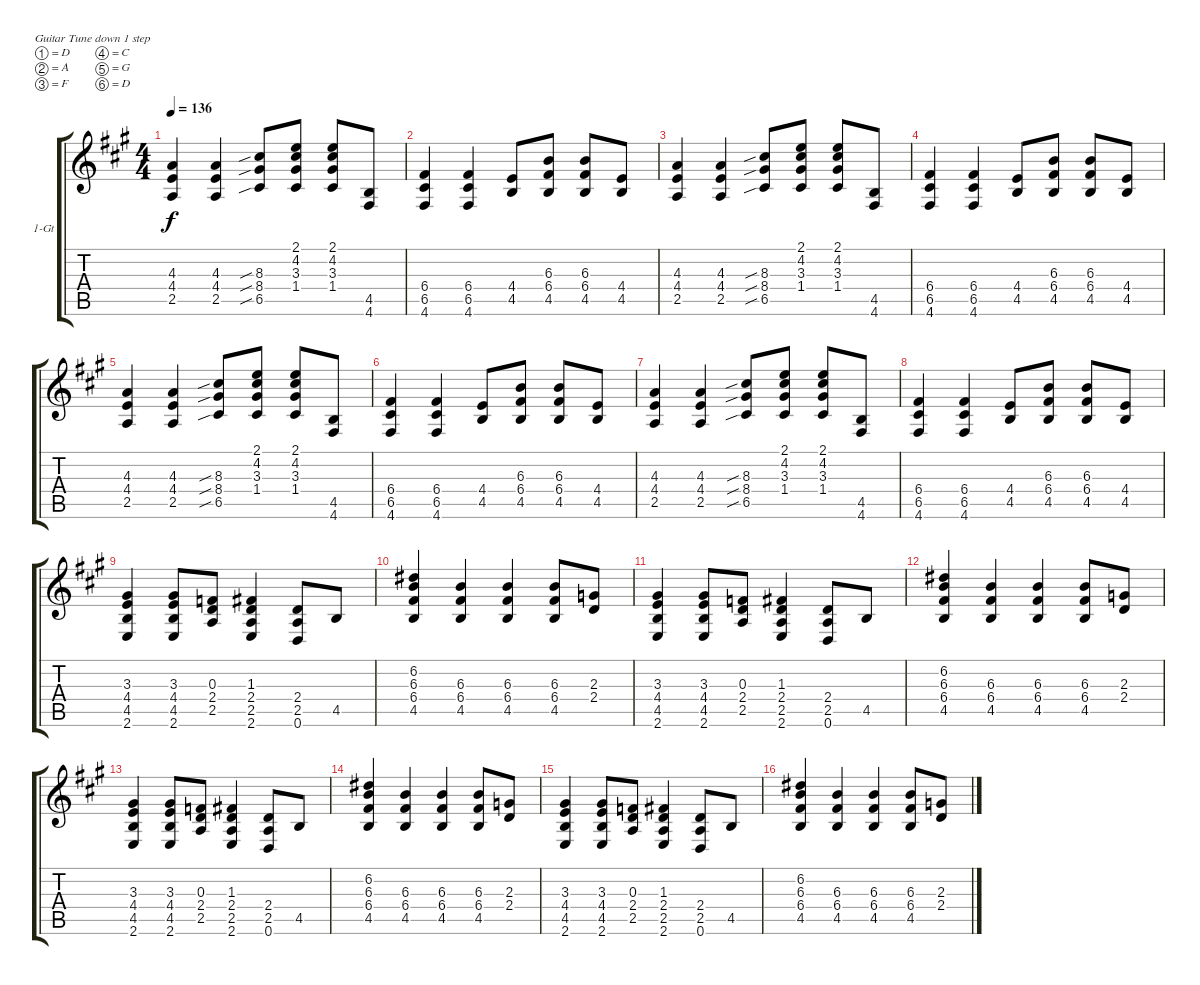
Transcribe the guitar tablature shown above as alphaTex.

\defaultSystemsLayout 4
\bracketExtendMode groupsimilarinstruments
\firstSystemTrackNameOrientation horizontal
\otherSystemsTrackNameOrientation horizontal
\track ("1 Guitar" "1-Gt") {instrument electricguitarclean}
\staff {score tabs}
\tuning (D4 A3 F3 C3 G2 D2)
\ts (4 4)
\tempo 136
\clef g2
\ks a
(2.5 4.4 4.3).4{dy f} (2.5 4.4 4.3).4 (6.5{sib} 8.4{sib} 8.3{sib}).8 (1.4 3.3 4.2 2.1).8 (1.4 3.3 4.2 2.1).8 (4.6 4.5).8 |
(4.6 6.5 6.4).4 (4.6 6.5 6.4).4 (4.5 4.4).8 (4.5 6.4 6.3).8 (4.5 6.4 6.3).8 (4.5 4.4).8 |
(2.5 4.4 4.3).4 (2.5 4.4 4.3).4 (6.5{sib} 8.4{sib} 8.3{sib}).8 (1.4 3.3 4.2 2.1).8 (1.4 3.3 4.2 2.1).8 (4.6 4.5).8 |
(4.6 6.5 6.4).4 (4.6 6.5 6.4).4 (4.5 4.4).8 (4.5 6.4 6.3).8 (4.5 6.4 6.3).8 (4.5 4.4).8 |
(2.5 4.4 4.3).4 (2.5 4.4 4.3).4 (6.5{sib} 8.4{sib} 8.3{sib}).8 (1.4 3.3 4.2 2.1).8 (1.4 3.3 4.2 2.1).8 (4.6 4.5).8 |
(4.6 6.5 6.4).4 (4.6 6.5 6.4).4 (4.5 4.4).8 (4.5 6.4 6.3).8 (4.5 6.4 6.3).8 (4.5 4.4).8 |
(2.5 4.4 4.3).4 (2.5 4.4 4.3).4 (6.5{sib} 8.4{sib} 8.3{sib}).8 (1.4 3.3 4.2 2.1).8 (1.4 3.3 4.2 2.1).8 (4.6 4.5).8 |
(4.6 6.5 6.4).4 (4.6 6.5 6.4).4 (4.5 4.4).8 (4.5 6.4 6.3).8 (4.5 6.4 6.3).8 (4.5 4.4).8 |
(2.6 4.5 4.4 3.3).4 (2.6 4.5 4.4 3.3).8 (2.4 2.5 0.3).8 (1.3 2.4 2.5 2.6).4 (0.6 2.5 2.4).8 4.5.8 |
(4.5 6.4 6.3 6.2).4 (4.5 6.4 6.3).4 (4.5 6.4 6.3).4 (4.5 6.4 6.3).8 (2.4 2.3).8 |
(2.6 4.5 4.4 3.3).4 (2.6 4.5 4.4 3.3).8 (2.4 2.5 0.3).8 (1.3 2.4 2.5 2.6).4 (0.6 2.5 2.4).8 4.5.8 |
(4.5 6.4 6.3 6.2).4 (4.5 6.4 6.3).4 (4.5 6.4 6.3).4 (4.5 6.4 6.3).8 (2.4 2.3).8 |
(2.6 4.5 4.4 3.3).4 (2.6 4.5 4.4 3.3).8 (2.4 2.5 0.3).8 (1.3 2.4 2.5 2.6).4 (0.6 2.5 2.4).8 4.5.8 |
(4.5 6.4 6.3 6.2).4 (4.5 6.4 6.3).4 (4.5 6.4 6.3).4 (4.5 6.4 6.3).8 (2.4 2.3).8 |
(2.6 4.5 4.4 3.3).4 (2.6 4.5 4.4 3.3).8 (2.4 2.5 0.3).8 (1.3 2.4 2.5 2.6).4 (0.6 2.5 2.4).8 4.5.8 |
(4.5 6.4 6.3 6.2).4 (4.5 6.4 6.3).4 (4.5 6.4 6.3).4 (4.5 6.4 6.3).8 (2.4 2.3).8
